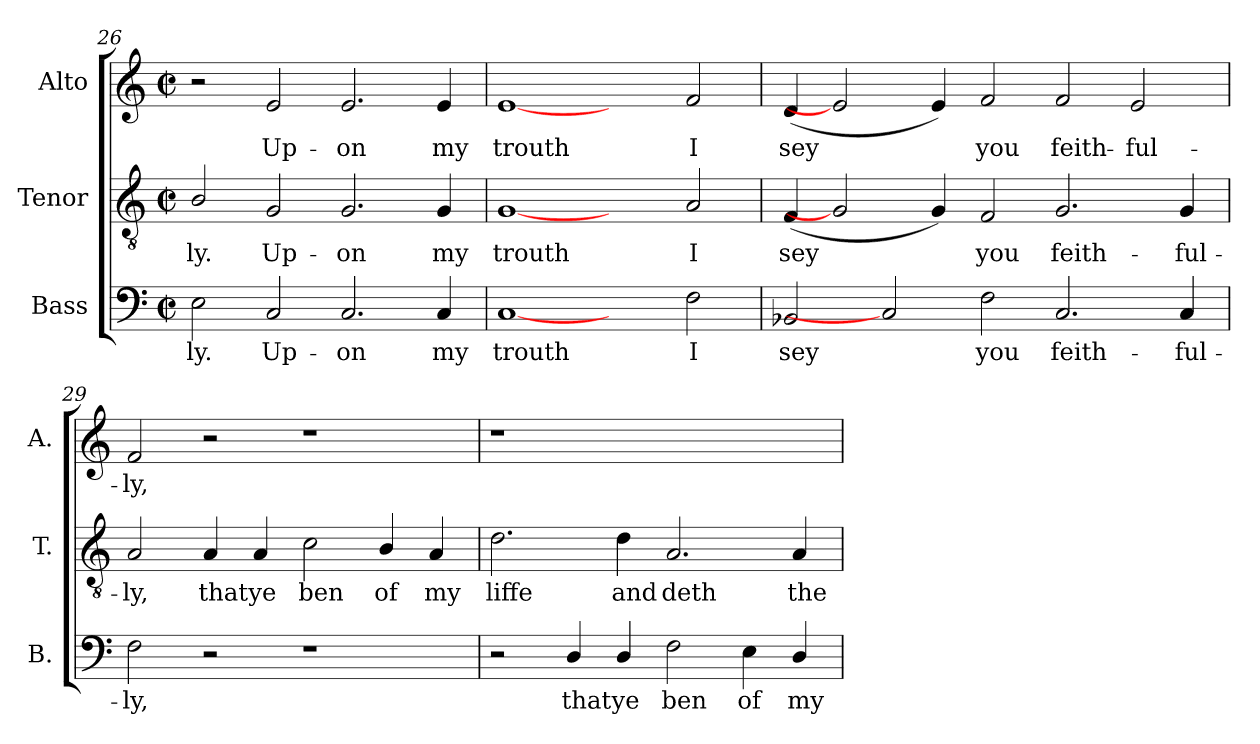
**kern	**text	**kern	**text	**kern	**text
*part3	*part3	*part2	*part2	*part1	*part1
*staff3	*staff3	*staff2	*staff2	*staff1	*staff1
*I"Bass	*	*I"Tenor	*	*I"Alto	*
*I'B.	*	*I'T.	*	*I'A.	*
*clefF4	*	*clefGv2	*	*clefG2	*
*	*	*ITrd7c12	*	*	*
*k[]	*	*k[]	*	*k[]	*
*C:	*	*C:	*	*C:	*
*M2/2	*	*M2/2	*	*M2/2	*
*met(c|)	*	*met(c|)	*	*met(c|)	*
=26	=26	=26	=26	=26	=26
!	!LO:LY:b:color=#000000	!	!	!	!
!	!	!	!LO:LY:b:color=#000000	!	!
2Ei\	-ly.	2BBi/	-ly.	2r	.
!	!LO:LY:b:color=#000000	!	!	!	!
!	!	!	!LO:LY:b:color=#000000	!	!
!	!	!	!	!	!LO:LY:b:color=#000000
2Ci/	Up-	2GGi/	Up-	2ei/	Up-
!	!LO:LY:b:color=#000000	!	!	!	!
!	!	!	!LO:LY:b:color=#000000	!	!
!	!	!	!	!	!LO:LY:b:color=#000000
2.Ci/	-on	2.GGi/	-on	2.ei/	-on
!	!LO:LY:b:color=#000000	!	!	!	!
!	!	!	!LO:LY:b:color=#000000	!	!
!	!	!	!	!	!LO:LY:b:color=#000000
4Ci/	my	4GGi/	my	4ei/	my
!!LO:LB:g=z
=27	=27	=27	=27	=27	=27
!	!LO:LY:b:color=#000000	!	!	!	!
!	!	!	!LO:LY:b:color=#000000	!	!
!	!	!	!	!	!LO:LY:b:color=#000000
[1Ci	trouth	[1GGi	trouth	[1ei	trouth
2ryy	.	2ryy	.	2ryy	.
!	!LO:LY:b:color=#000000	!	!	!	!
!	!	!	!LO:LY:b:color=#000000	!	!
!	!	!	!	!	!LO:LY:b:color=#000000
2Fi\	I	2AAi/	I	2fi/	I
=28	=28	=28	=28	=28	=28
!	!LO:LY:b:color=#000000	!	!	!	!
!	!	!	!LO:LY:b:color=#000000	!	!
!	!	!	!	!	!LO:LY:b:color=#000000
2BB-Xi/	sey	(4FFi/	sey	(4di/	sey
.	.	2GGi]	.	2ei]	.
2Ci]	.	.	.	.	.
.	.	4GGi/)	.	4ei/)	.
!	!LO:LY:b:color=#000000	!	!	!	!
!	!	!	!LO:LY:b:color=#000000	!	!
!	!	!	!	!	!LO:LY:b:color=#000000
2Fi\	you	2FFi/	you	2fi/	you
!	!LO:LY:b:color=#000000	!	!	!	!
!	!	!	!LO:LY:b:color=#000000	!	!
!	!	!	!	!	!LO:LY:b:color=#000000
2.Ci/	feith-	2.GGi/	feith-	2fi/	feith-
!	!	!	!	!	!LO:LY:b:color=#000000
.	.	.	.	2ei/	-ful-
!	!LO:LY:b:color=#000000	!	!	!	!
!	!	!	!LO:LY:b:color=#000000	!	!
4Ci/	-ful-	4GGi/	-ful-	.	.
=29	=29	=29	=29	=29	=29
!	!LO:LY:b:color=#000000	!	!	!	!
!	!	!	!LO:LY:b:color=#000000	!	!
!	!	!	!	!	!LO:LY:b:color=#000000
2Fi\	-ly,	2AAi/	-ly,	2fi/	-ly,
!	!	!	!LO:LY:b:color=#000000	!	!
2r	.	4AAi/	that	2r	.
!	!	!	!LO:LY:b:color=#000000	!	!
.	.	4AAi/	ye	.	.
!	!	!	!LO:LY:b:color=#000000	!	!
1r	.	2Ci\	ben	1r	.
!	!	!	!LO:LY:b:color=#000000	!	!
.	.	4BBi/	of	.	.
!	!	!	!LO:LY:b:color=#000000	!	!
.	.	4AAi/	my	.	.
=30	=30	=30	=30	=30	=30
!	!	!	!LO:LY:b:color=#000000	!LO:N:vis=1	!
2r	.	2.Di\	liffe	1r	.
!	!LO:LY:b:color=#000000	!	!	!	!
4Di/	that	.	.	.	.
!	!LO:LY:b:color=#000000	!	!	!	!
!	!	!	!LO:LY:b:color=#000000	!	!
4Di/	ye	4Di\	and	.	.
!	!LO:LY:b:color=#000000	!	!	!	!
!	!	!	!LO:LY:b:color=#000000	!	!
2Fi\	ben	2.AAi/	deth	1ryy	.
!	!LO:LY:b:color=#000000	!	!	!	!
4Ei\	of	.	.	.	.
!	!LO:LY:b:color=#000000	!	!	!	!
!	!	!	!LO:LY:b:color=#000000	!	!
4Di/	my	4AAi/	the	.	.
=	=	=	=	=	=
*-	*-	*-	*-	*-	*-
